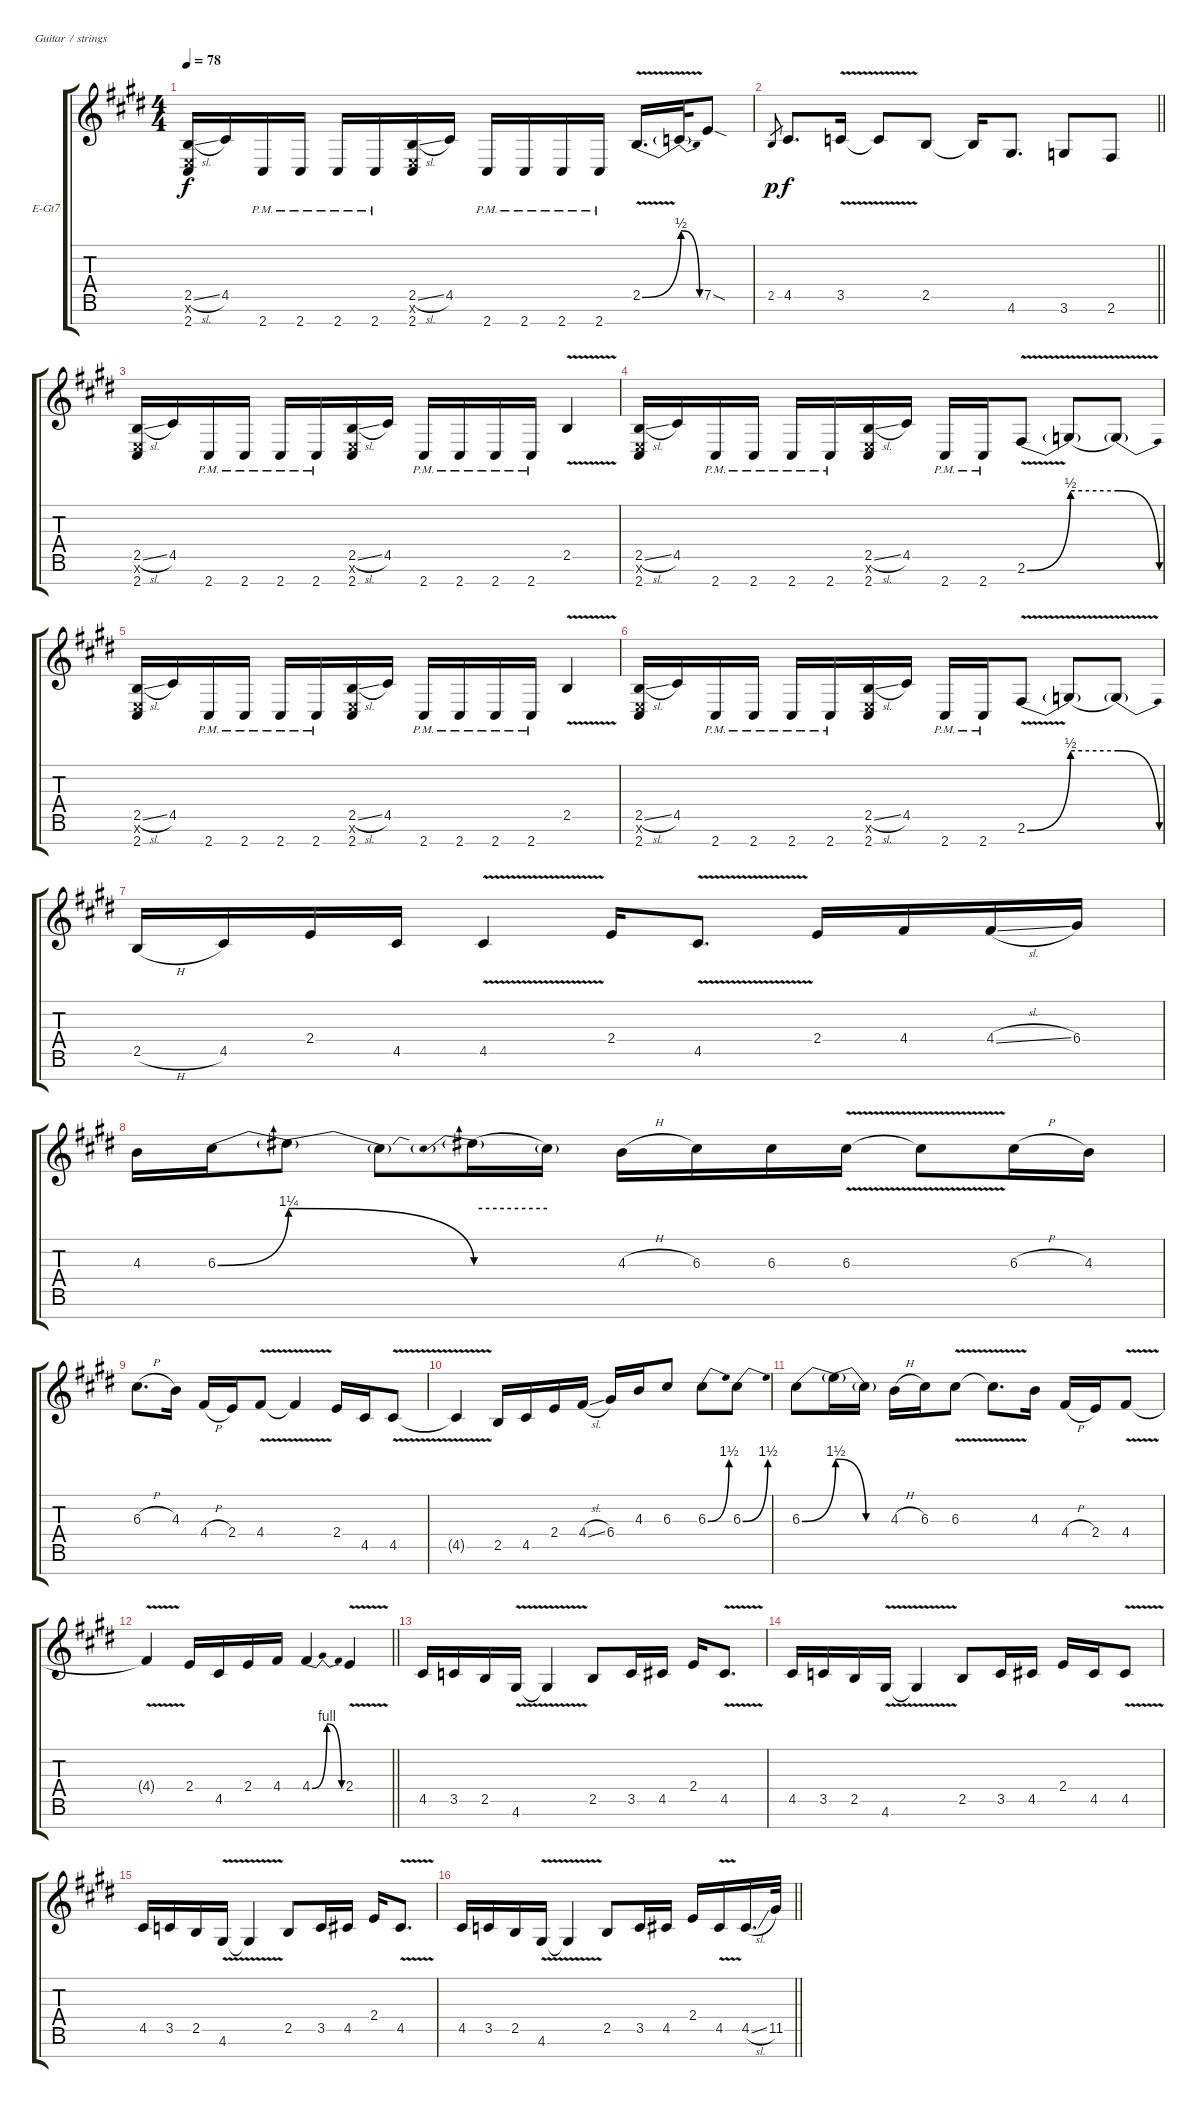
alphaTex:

\bracketExtendMode groupsimilarinstruments
\firstSystemTrackNameOrientation horizontal
\otherSystemsTrackNameOrientation horizontal
\track ("Guitar 1" "E-Gt7") {instrument distortionguitar}
\staff {score tabs}
\tuning (E4 B3 G3 D3 A2 E2 B1)
\ts (4 4)
\tempo 78
\clef g2
\ks c#minor
(2.5{sl} 0.6{x} 2.7).16{dy f} 4.5.16 2.7{pm}.16 2.7{pm}.16 2.7{pm}.16 2.7{pm}.16 (2.5{sl} 0.6{x} 2.7).16 4.5.16 2.7{pm}.16 2.7{pm}.16 2.7{pm}.16 2.7{pm}.16 2.5{be (bend 0 0 60 2) v}.16{d} 2.5{be (release 0 2 60 0) t}.32 7.5{sod}.8 |
\barLineRight lightlight
2.5.8{gr dy p} 4.5.8{d dy f} 3.5{v}.16 3.5{v t}.8 2.5.8 2.5{t}.16 4.6.8{d} 3.6.8 2.6.8 |
(2.5{sl} 0.6{x} 2.7).16 4.5.16 2.7{pm}.16 2.7{pm}.16 2.7{pm}.16 2.7{pm}.16 (2.5{sl} 0.6{x} 2.7).16 4.5.16 2.7{pm}.16 2.7{pm}.16 2.7{pm}.16 2.7{pm}.16 2.5{v}.4 |
(2.5{sl} 0.6{x} 2.7).16 4.5.16 2.7{pm}.16 2.7{pm}.16 2.7{pm}.16 2.7{pm}.16 (2.5{sl} 0.6{x} 2.7).16 4.5.16 2.7{pm}.16 2.7{pm}.16 2.6{be (bend 0 0 60 2) v}.8 2.6{be (hold 0 2 60 2) v t}.8 2.6{be (release 0 2 60 0) t}.8 |
(2.5{sl} 0.6{x} 2.7).16 4.5.16 2.7{pm}.16 2.7{pm}.16 2.7{pm}.16 2.7{pm}.16 (2.5{sl} 0.6{x} 2.7).16 4.5.16 2.7{pm}.16 2.7{pm}.16 2.7{pm}.16 2.7{pm}.16 2.5{v}.4 |
(2.5{sl} 0.6{x} 2.7).16 4.5.16 2.7{pm}.16 2.7{pm}.16 2.7{pm}.16 2.7{pm}.16 (2.5{sl} 0.6{x} 2.7).16 4.5.16 2.7{pm}.16 2.7{pm}.16 2.6{be (bend 0 0 60 2) v}.8 2.6{be (hold 0 2 60 2) v t}.8 2.6{be (release 0 2 60 0) t}.8 |
2.5{h}.16 4.5.16 2.4.16 4.5.16 4.5{v}.4 2.4.16 4.5{v}.8{d} 2.4.16 4.4.16 4.4{sl}.16 6.4.16 |
4.3.16 6.3{be (bend 0 0 60 5)}.16 6.3{be (release 0 5 60 0) t}.8 6.3{t}.8 6.3{be (prebend 0 5 60 5) t}.16 6.3{be (hold 0 0 60 0) t}.16 4.3{h}.16 6.3.16 6.3.16 6.3{v}.16 6.3{v t}.8 6.3{h}.16 4.3.16 |
6.3{h}.8{d} 4.3.16 4.4{h}.16 2.4.16 4.4{v}.8 4.4{v t}.4 2.4.16 4.5.16 4.5{v}.8 |
4.5{v t}.4 2.5.16 4.5.16 2.4.16 4.4{sl}.16 6.4.16 4.3.16 6.3.8 6.3{be (bend 0 0 60 6)}.8 6.3{be (bend 0 0 60 6)}.8 |
6.3{be (bend 0 0 60 6)}.8 6.3{be (release 0 6 60 0) t}.16 6.3{be (hold 0 0 60 0) t}.16 4.3{h}.16 6.3.16 6.3{v}.8 6.3{v t}.8{d} 4.3.16 4.4{h}.16 2.4.16 4.4{v}.8 |
\barLineRight lightlight
4.4{v t}.4 2.4.16 4.5.16 2.4.16 4.4.16 4.4{be (bendrelease 0 0 30 4 30 4 60 0)}.4 2.4{v}.4 |
4.5.16 3.5.16 2.5.16 4.6{v}.16 4.6{v t}.4 2.5.8 3.5.16 4.5.16 2.4.16 4.5{v}.8{d} |
4.5.16 3.5.16 2.5.16 4.6{v}.16 4.6{v t}.4 2.5.8 3.5.16 4.5.16 2.4.16 4.5.16 4.5{v}.8 |
4.5.16 3.5.16 2.5.16 4.6{v}.16 4.6{v t}.4 2.5.8 3.5.16 4.5.16 2.4.16 4.5{v}.8{d} |
\barLineRight lightlight
4.5.16 3.5.16 2.5.16 4.6{v}.16 4.6{v t}.4 2.5.8 3.5.16 4.5.16 2.4.16 4.5{v}.16 4.5{sl}.16{d} 11.5.32
